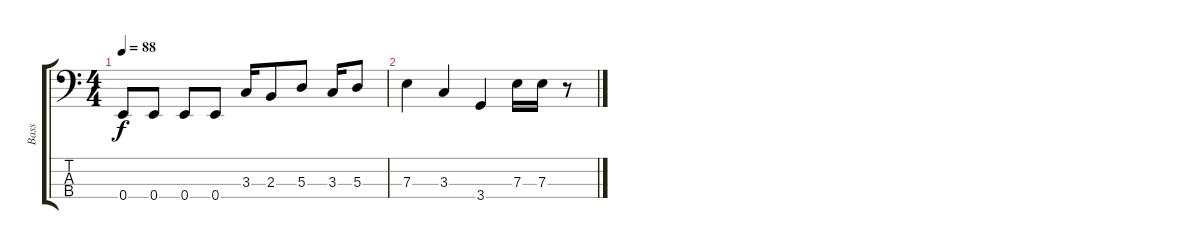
\track ("Bass" "Bass") {instrument electricbassfinger}
\staff {score tabs}
\tuning (G2 D2 A1 E1) {hide}
\ts (4 4)
\tempo 88
\clef f4
\ks c
0.4.8{dy f} 0.4.8 0.4.8 0.4.8 3.3.16 2.3.8 5.3.8 3.3.16 5.3.8 |
7.3.4 3.3.4 3.4.4 7.3.16 7.3.16 r.8
